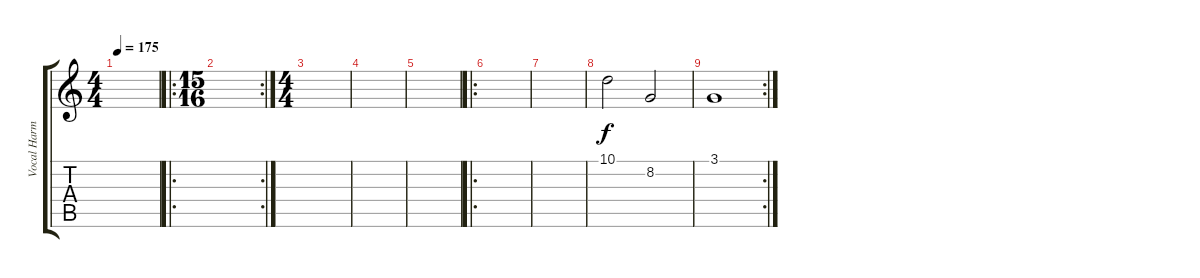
\track ("Vocal Harmony" "Vocal Harm") {instrument stringensemble2}
\staff {score tabs}
\tuning (E4 B3 G3 D3 A2 E2) {hide}
\ts (4 4)
\tempo 175
\clef g2
\ks c
|
\ro
\rc 2
\ts (15 16)
|
\ts (4 4)
|
|
|
\ro
|
|
10.1.2 8.2.2 |
\rc 2
3.1.1
